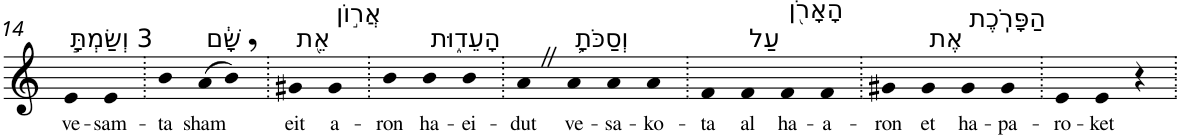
**kern	**text
*part1	*part1
*staff1	*staff1
*I"Piano	*
*I'Pno	*
!!LO:PB:g=z
*clefG2	*
*k[]	*
=14	=14
!LO:TX:a:t=3 וְשַׂמְתָּ֣	!
!	!LO:LY:b
4e	ve-
!	!LO:LY:b
4e	-sam-
=15.	=15.
!	!LO:LY:b
4b	-ta
!LO:TX:a:t=שָׁ֔ם	!
!	!LO:LY:b
(8a	sham
8b,)	.
=16.	=16.
!LO:TX:a:t=אֵ֖ת	!
!	!LO:LY:b
4g#X	eit
!LO:TX:a:t=אֲר֣וֹן	!
!	!LO:LY:b
4g#	a-
=17.	=17.
!	!LO:LY:b
4b	-ron
!LO:TX:a:t=הָעֵד֑וּת	!
!	!LO:LY:b
4b	ha-
!	!LO:LY:b
4b	-ei-
=18.	=18.
!	!LO:LY:b
4aZ	-dut
!LO:TX:a:t=וְסַכֹּתָ֥	!
!	!LO:LY:b
4a	ve-
!	!LO:LY:b
4a	-sa-
!	!LO:LY:b
4a	-ko-
=19.	=19.
!	!LO:LY:b
4f	-ta
!LO:TX:a:t=עַל	!
!	!LO:LY:b
4f	al
!LO:TX:a:t=הָאָרֹ֖ן	!
!	!LO:LY:b
4f	ha-
!	!LO:LY:b
4f	-a-
=20.	=20.
!	!LO:LY:b
4g#X	-ron
!LO:TX:a:t=אֶת	!
!	!LO:LY:b
4g#	et
!LO:TX:a:t=הַפָּרֹֽכֶת	!
!	!LO:LY:b
4g#	ha-
!	!LO:LY:b
4g#	-pa-
=21.	=21.
!	!LO:LY:b
4e	-ro-
!	!LO:LY:b
4e	-ket
4r	.
=.	=.
*-	*-
